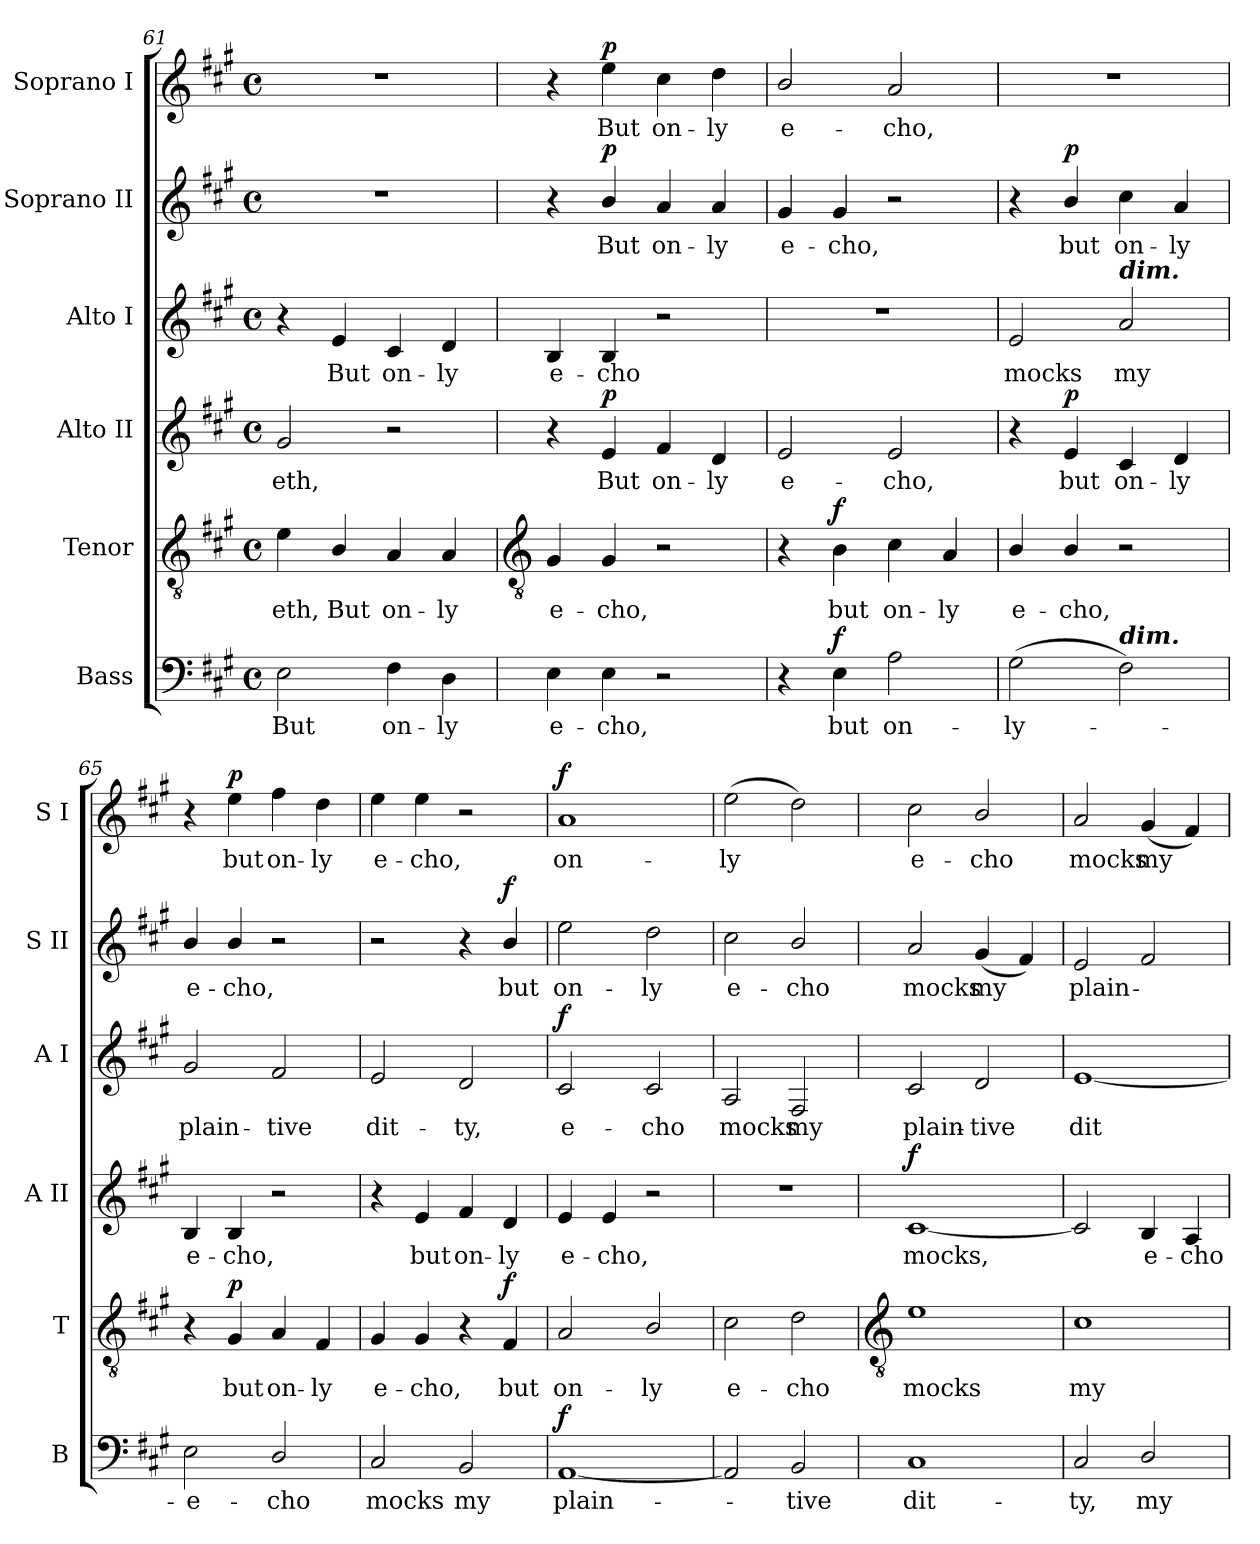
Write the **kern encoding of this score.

**kern	**text	**dynam	**kern	**text	**dynam	**kern	**text	**dynam	**kern	**text	**dynam	**kern	**text	**dynam	**kern	**text	**dynam
*part6	*part6	*part6	*part5	*part5	*part5	*part4	*part4	*part4	*part3	*part3	*part3	*part2	*part2	*part2	*part1	*part1	*part1
*staff6	*staff6	*staff6	*staff5	*staff5	*staff5	*staff4	*staff4	*staff4	*staff3	*staff3	*staff3	*staff2	*staff2	*staff2	*staff1	*staff1	*staff1
*I"Bass	*	*	*I"Tenor	*	*	*I"Alto II	*	*	*I"Alto I	*	*	*I"Soprano II	*	*	*I"Soprano I	*	*
*I'B	*	*	*I'T	*	*	*I'A II	*	*	*I'A I	*	*	*I'S II	*	*	*I'S I	*	*
*clefF4	*	*	*clefGv2	*	*	*clefG2	*	*	*clefG2	*	*	*clefG2	*	*	*clefG2	*	*
*k[f#c#g#]	*	*	*k[f#c#g#]	*	*	*k[f#c#g#]	*	*	*k[f#c#g#]	*	*	*k[f#c#g#]	*	*	*k[f#c#g#]	*	*
*A:	*	*	*A:	*	*	*A:	*	*	*A:	*	*	*A:	*	*	*A:	*	*
*M4/4	*	*	*M4/4	*	*	*M4/4	*	*	*M4/4	*	*	*M4/4	*	*	*M4/4	*	*
*met(c)	*	*	*met(c)	*	*	*met(c)	*	*	*met(c)	*	*	*met(c)	*	*	*met(c)	*	*
=61	=61	=61	=61	=61	=61	=61	=61	=61	=61	=61	=61	=61	=61	=61	=61	=61	=61
!	!LO:LY:b	!	!	!LO:LY:b	!	!	!LO:LY:b	!	!	!	!	!	!	!	!	!	!
2E	But	.	4e	eth,	.	2g#	-eth,	.	4r	.	.	1r	.	.	1r	.	.
!	!	!	!	!LO:LY:b	!	!	!	!	!	!LO:LY:b	!	!	!	!	!	!	!
.	.	.	4B/	But	.	.	.	.	4e	But	.	.	.	.	.	.	.
!	!LO:LY:b	!	!	!LO:LY:b	!	!	!	!	!	!LO:LY:b	!	!	!	!	!	!	!
4F#	on-	.	4A	on-	.	2r	.	.	4c#	on-	.	.	.	.	.	.	.
!	!LO:LY:b	!	!	!LO:LY:b	!	!	!	!	!	!LO:LY:b	!	!	!	!	!	!	!
4D	-ly	.	4A	-ly	.	.	.	.	4d	-ly	.	.	.	.	.	.	.
!!LO:LB:g=z
=62	=62	=62	=62	=62	=62	=62	=62	=62	=62	=62	=62	=62	=62	=62	=62	=62	=62
*	*	*	*clefGv2	*	*	*	*	*	*	*	*	*	*	*	*	*	*
!	!LO:LY:b	!	!	!LO:LY:b	!	!	!	!	!	!LO:LY:b	!	!	!	!	!	!	!
4E	e-	.	4G#	e-	.	4r	.	.	4B	e-	.	4r	.	.	4r	.	.
!	!LO:LY:b	!	!	!LO:LY:b	!	!	!LO:LY:b	!LO:DY:b	!	!LO:LY:b	!	!	!LO:LY:b	!LO:DY:b	!	!LO:LY:b	!LO:DY:b
4E	-cho,	.	4G#	-cho,	.	4e	But	p	4B	-cho	.	4b/	But	p	4ee	But	p
!	!	!	!	!	!	!	!LO:LY:b	!	!	!	!	!	!LO:LY:b	!	!	!LO:LY:b	!
2r	.	.	2r	.	.	4f#	on-	.	2r	.	.	4a	on-	.	4cc#	on-	.
!	!	!	!	!	!	!	!LO:LY:b	!	!	!	!	!	!LO:LY:b	!	!	!LO:LY:b	!
.	.	.	.	.	.	4d	-ly	.	.	.	.	4a	-ly	.	4dd	-ly	.
=63	=63	=63	=63	=63	=63	=63	=63	=63	=63	=63	=63	=63	=63	=63	=63	=63	=63
!	!	!	!	!	!	!	!LO:LY:b	!	!	!	!	!	!LO:LY:b	!	!	!LO:LY:b	!
4r	.	.	4r	.	.	2e	e-	.	1r	.	.	4g#	e-	.	2b/	e-	.
!	!LO:LY:b	!LO:DY:b	!	!LO:LY:b	!LO:DY:b	!	!	!	!	!	!	!	!LO:LY:b	!	!	!	!
4E	but	f	4B	but	f	.	.	.	.	.	.	4g#	-cho,	.	.	.	.
!	!LO:LY:b	!	!	!LO:LY:b	!	!	!LO:LY:b	!	!	!	!	!	!	!	!	!LO:LY:b	!
2A	on-	.	4c#	on-	.	2e	-cho,	.	.	.	.	2r	.	.	2a	-cho,	.
!	!	!	!	!LO:LY:b	!	!	!	!	!	!	!	!	!	!	!	!	!
.	.	.	4A	-ly	.	.	.	.	.	.	.	.	.	.	.	.	.
=64	=64	=64	=64	=64	=64	=64	=64	=64	=64	=64	=64	=64	=64	=64	=64	=64	=64
!	!LO:LY:b	!	!	!LO:LY:b	!	!	!	!	!	!LO:LY:b	!	!	!	!	!	!	!
(>2G#	-ly-	.	4B/	e-	.	4r	.	.	2e	mocks	.	4r	.	.	1r	.	.
!	!	!	!	!LO:LY:b	!	!	!LO:LY:b	!LO:DY:b	!	!	!	!	!LO:LY:b	!LO:DY:b	!	!	!
.	.	.	4B/	-cho,	.	4e	but	p	.	.	.	4b/	but	p	.	.	.
!	!	!	!	!	!	!	!	!	!LO:TX:a:Bi:t=dim.	!	!	!	!	!	!	!	!
!LO:TX:a:Bi:t=dim.	!	!	!	!	!	!	!	!	!	!	!	!	!	!	!	!	!
!	!	!	!	!	!	!	!LO:LY:b	!	!	!LO:LY:b	!	!	!LO:LY:b	!	!	!	!
2F#)	.	.	2r	.	.	4c#	on-	.	2a	my	.	4cc#	on-	.	.	.	.
!	!	!	!	!	!	!	!LO:LY:b	!	!	!	!	!	!LO:LY:b	!	!	!	!
.	.	.	.	.	.	4d	-ly	.	.	.	.	4a	-ly	.	.	.	.
=65	=65	=65	=65	=65	=65	=65	=65	=65	=65	=65	=65	=65	=65	=65	=65	=65	=65
!	!LO:LY:b	!	!	!	!	!	!LO:LY:b	!	!	!LO:LY:b	!	!	!LO:LY:b	!	!	!	!
2E	e-	.	4r	.	.	4B	e-	.	2g#	plain-	.	4b/	e-	.	4r	.	.
!	!	!	!	!LO:LY:b	!LO:DY:b	!	!LO:LY:b	!	!	!	!	!	!LO:LY:b	!	!	!LO:LY:b	!LO:DY:b
.	.	.	4G#	but	p	4B	-cho,	.	.	.	.	4b/	-cho,	.	4ee	but	p
!	!LO:LY:b	!	!	!LO:LY:b	!	!	!	!	!	!LO:LY:b	!	!	!	!	!	!LO:LY:b	!
2D/	-cho	.	4A	on-	.	2r	.	.	2f#	-tive	.	2r	.	.	4ff#	on-	.
!	!	!	!	!LO:LY:b	!	!	!	!	!	!	!	!	!	!	!	!LO:LY:b	!
.	.	.	4F#	-ly	.	.	.	.	.	.	.	.	.	.	4dd	-ly	.
=66	=66	=66	=66	=66	=66	=66	=66	=66	=66	=66	=66	=66	=66	=66	=66	=66	=66
!	!LO:LY:b	!	!	!LO:LY:b	!	!	!	!	!	!LO:LY:b	!	!	!	!	!	!LO:LY:b	!
2C#	mocks	.	4G#	e-	.	4r	.	.	2e	dit-	.	2r	.	.	4ee	e-	.
!	!	!	!	!LO:LY:b	!	!	!LO:LY:b	!	!	!	!	!	!	!	!	!LO:LY:b	!
.	.	.	4G#	-cho,	.	4e	but	.	.	.	.	.	.	.	4ee	-cho,	.
!	!LO:LY:b	!	!	!	!	!	!LO:LY:b	!	!	!LO:LY:b	!	!	!	!	!	!	!
2BB	my	.	4r	.	.	4f#	on-	.	2d	-ty,	.	4r	.	.	2r	.	.
!	!	!	!	!LO:LY:b	!LO:DY:b	!	!LO:LY:b	!	!	!	!	!	!LO:LY:b	!LO:DY:b	!	!	!
.	.	.	4F#	but	f	4d	-ly	.	.	.	.	4b/	but	f	.	.	.
=67	=67	=67	=67	=67	=67	=67	=67	=67	=67	=67	=67	=67	=67	=67	=67	=67	=67
!	!LO:LY:b	!LO:DY:b	!	!LO:LY:b	!	!	!LO:LY:b	!	!	!LO:LY:b	!LO:DY:b	!	!LO:LY:b	!	!	!LO:LY:b	!LO:DY:b
[1AA	plain-	f	2A	on-	.	4e	e-	.	2c#	e-	f	2ee	on-	.	1a	on-	f
!	!	!	!	!	!	!	!LO:LY:b	!	!	!	!	!	!	!	!	!	!
.	.	.	.	.	.	4e	-cho,	.	.	.	.	.	.	.	.	.	.
!	!	!	!	!LO:LY:b	!	!	!	!	!	!LO:LY:b	!	!	!LO:LY:b	!	!	!	!
.	.	.	2B/	-ly	.	2r	.	.	2c#	-cho	.	2dd	-ly	.	.	.	.
=68	=68	=68	=68	=68	=68	=68	=68	=68	=68	=68	=68	=68	=68	=68	=68	=68	=68
!	!	!	!	!LO:LY:b	!	!	!	!	!	!LO:LY:b	!	!	!LO:LY:b	!	!	!LO:LY:b	!
2AA]	.	.	2c#	e-	.	1r	.	.	2A	mocks	.	2cc#	e-	.	(>2ee	-ly	.
!	!LO:LY:b	!	!	!LO:LY:b	!	!	!	!	!	!LO:LY:b	!	!	!LO:LY:b	!	!	!	!
2BB	tive	.	2d	-cho	.	.	.	.	2F#	my	.	2b/	-cho	.	2dd)	.	.
!!LO:LB:g=z
=69	=69	=69	=69	=69	=69	=69	=69	=69	=69	=69	=69	=69	=69	=69	=69	=69	=69
*	*	*	*clefGv2	*	*	*	*	*	*	*	*	*	*	*	*	*	*
!	!LO:LY:b	!	!	!LO:LY:b	!	!	!LO:LY:b	!LO:DY:b	!	!LO:LY:b	!	!	!LO:LY:b	!	!	!LO:LY:b	!
1C#	dit-	.	1e	mocks	.	[1c#	mocks,	f	2c#	plain-	.	2a	mocks	.	2cc#	e-	.
!	!	!	!	!	!	!	!	!	!	!LO:LY:b	!	!	!LO:LY:b	!	!	!LO:LY:b	!
.	.	.	.	.	.	.	.	.	2d	-tive	.	(<4g#	my	.	2b/	-cho	.
.	.	.	.	.	.	.	.	.	.	.	.	4f#)	.	.	.	.	.
=70	=70	=70	=70	=70	=70	=70	=70	=70	=70	=70	=70	=70	=70	=70	=70	=70	=70
!	!LO:LY:b	!	!	!LO:LY:b	!	!	!	!	!	!LO:LY:b	!	!	!LO:LY:b	!	!	!LO:LY:b	!
2C#	-ty,	.	1c#	my	.	2c#]	.	.	[1e	dit-	.	2e	plain-	.	2a	mocks	.
!	!LO:LY:b	!	!	!	!	!	!LO:LY:b	!	!	!	!	!	!	!	!	!LO:LY:b	!
2D/	my	.	.	.	.	4B	e-	.	.	.	.	2f#	.	.	(<4g#	my	.
!	!	!	!	!	!	!	!LO:LY:b	!	!	!	!	!	!	!	!	!	!
.	.	.	.	.	.	4A	-cho	.	.	.	.	.	.	.	4f#)	.	.
=	=	=	=	=	=	=	=	=	=	=	=	=	=	=	=	=	=
*-	*-	*-	*-	*-	*-	*-	*-	*-	*-	*-	*-	*-	*-	*-	*-	*-	*-
